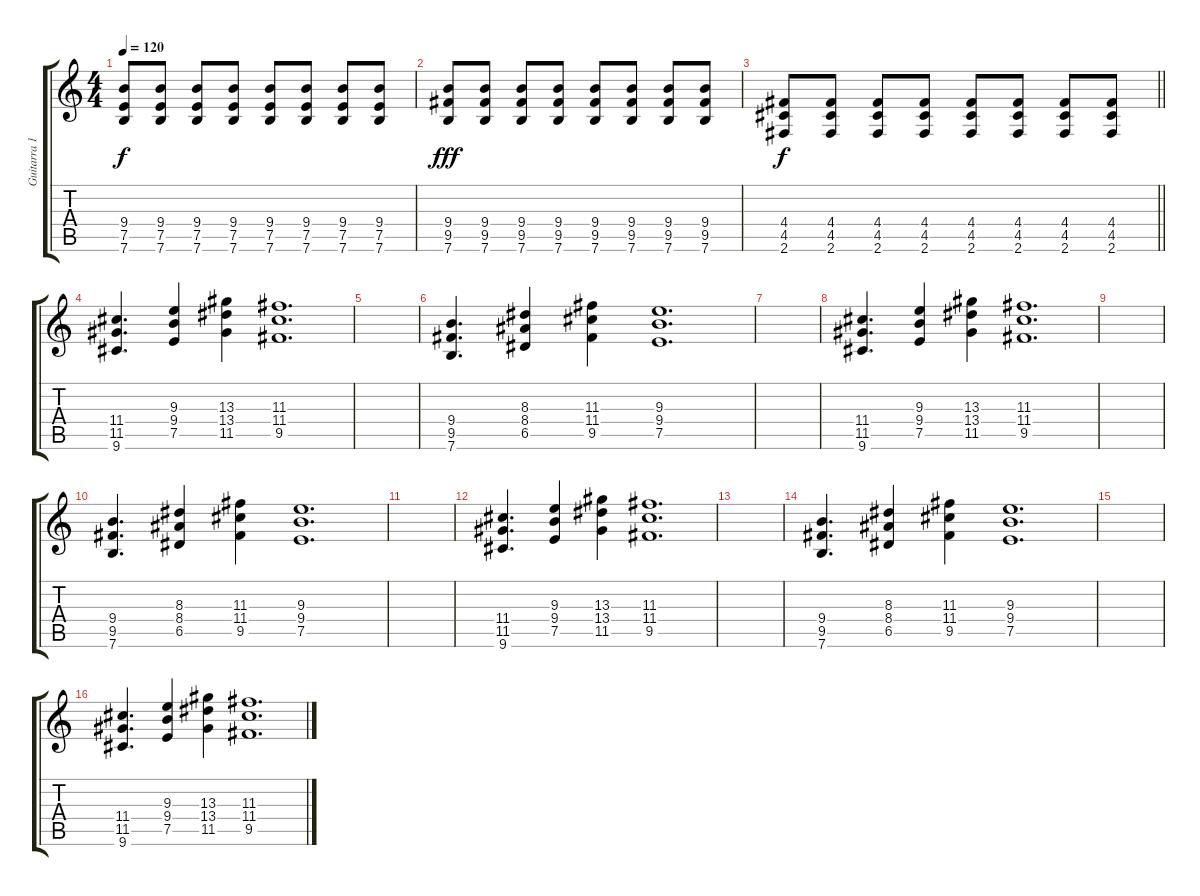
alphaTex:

\track ("Guitarra 1" "Guitarra 1") {instrument overdrivenguitar}
\staff {score tabs}
\tuning (E4 B3 G3 D3 A2 E2) {hide}
\ts (4 4)
\tempo 120
\clef g2
\ks c
(9.4 7.5 7.6).8{dy f} (9.4 7.5 7.6).8 (9.4 7.5 7.6).8 (9.4 7.5 7.6).8 (9.4 7.5 7.6).8 (9.4 7.5 7.6).8 (9.4 7.5 7.6).8 (9.4 7.5 7.6).8 |
(9.4 9.5 7.6).8{dy fff} (9.4 9.5 7.6).8 (9.4 9.5 7.6).8 (9.4 9.5 7.6).8 (9.4 9.5 7.6).8 (9.4 9.5 7.6).8 (9.4 9.5 7.6).8 (9.4 9.5 7.6).8 |
\barLineRight lightlight
(4.4 4.5 2.6).8{dy f} (4.4 4.5 2.6).8 (4.4 4.5 2.6).8 (4.4 4.5 2.6).8 (4.4 4.5 2.6).8 (4.4 4.5 2.6).8 (4.4 4.5 2.6).8 (4.4 4.5 2.6).8 |
(11.4 11.5 9.6).4{d} (9.3 9.4 7.5).4 (13.3 13.4 11.5).4 (11.3 11.4 9.5).1{d} |
|
(9.4 9.5 7.6).4{d} (8.3 8.4 6.5).4 (11.3 11.4 9.5).4 (9.3 9.4 7.5).1{d} |
|
(11.4 11.5 9.6).4{d} (9.3 9.4 7.5).4 (13.3 13.4 11.5).4 (11.3 11.4 9.5).1{d} |
|
(9.4 9.5 7.6).4{d} (8.3 8.4 6.5).4 (11.3 11.4 9.5).4 (9.3 9.4 7.5).1{d} |
|
(11.4 11.5 9.6).4{d} (9.3 9.4 7.5).4 (13.3 13.4 11.5).4 (11.3 11.4 9.5).1{d} |
|
(9.4 9.5 7.6).4{d} (8.3 8.4 6.5).4 (11.3 11.4 9.5).4 (9.3 9.4 7.5).1{d} |
|
(11.4 11.5 9.6).4{d} (9.3 9.4 7.5).4 (13.3 13.4 11.5).4 (11.3 11.4 9.5).1{d}
